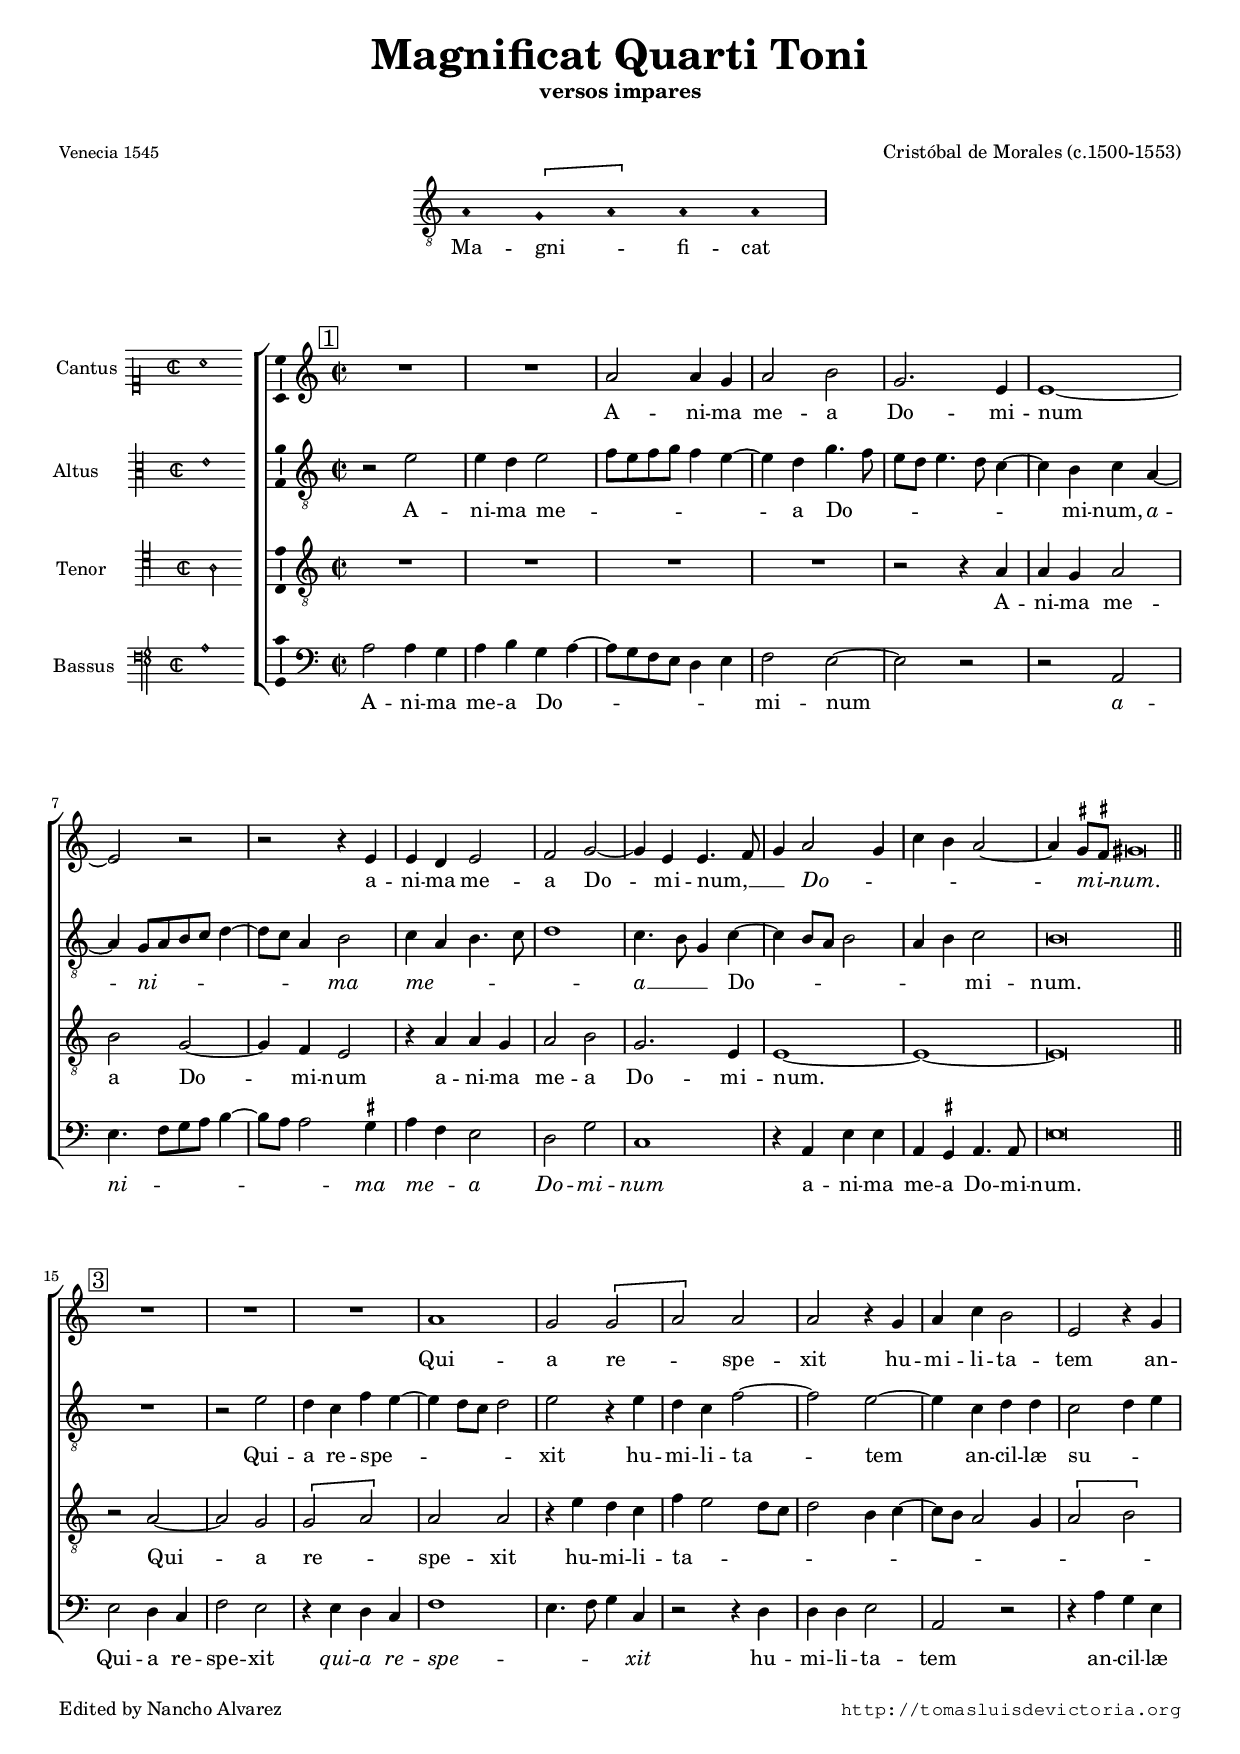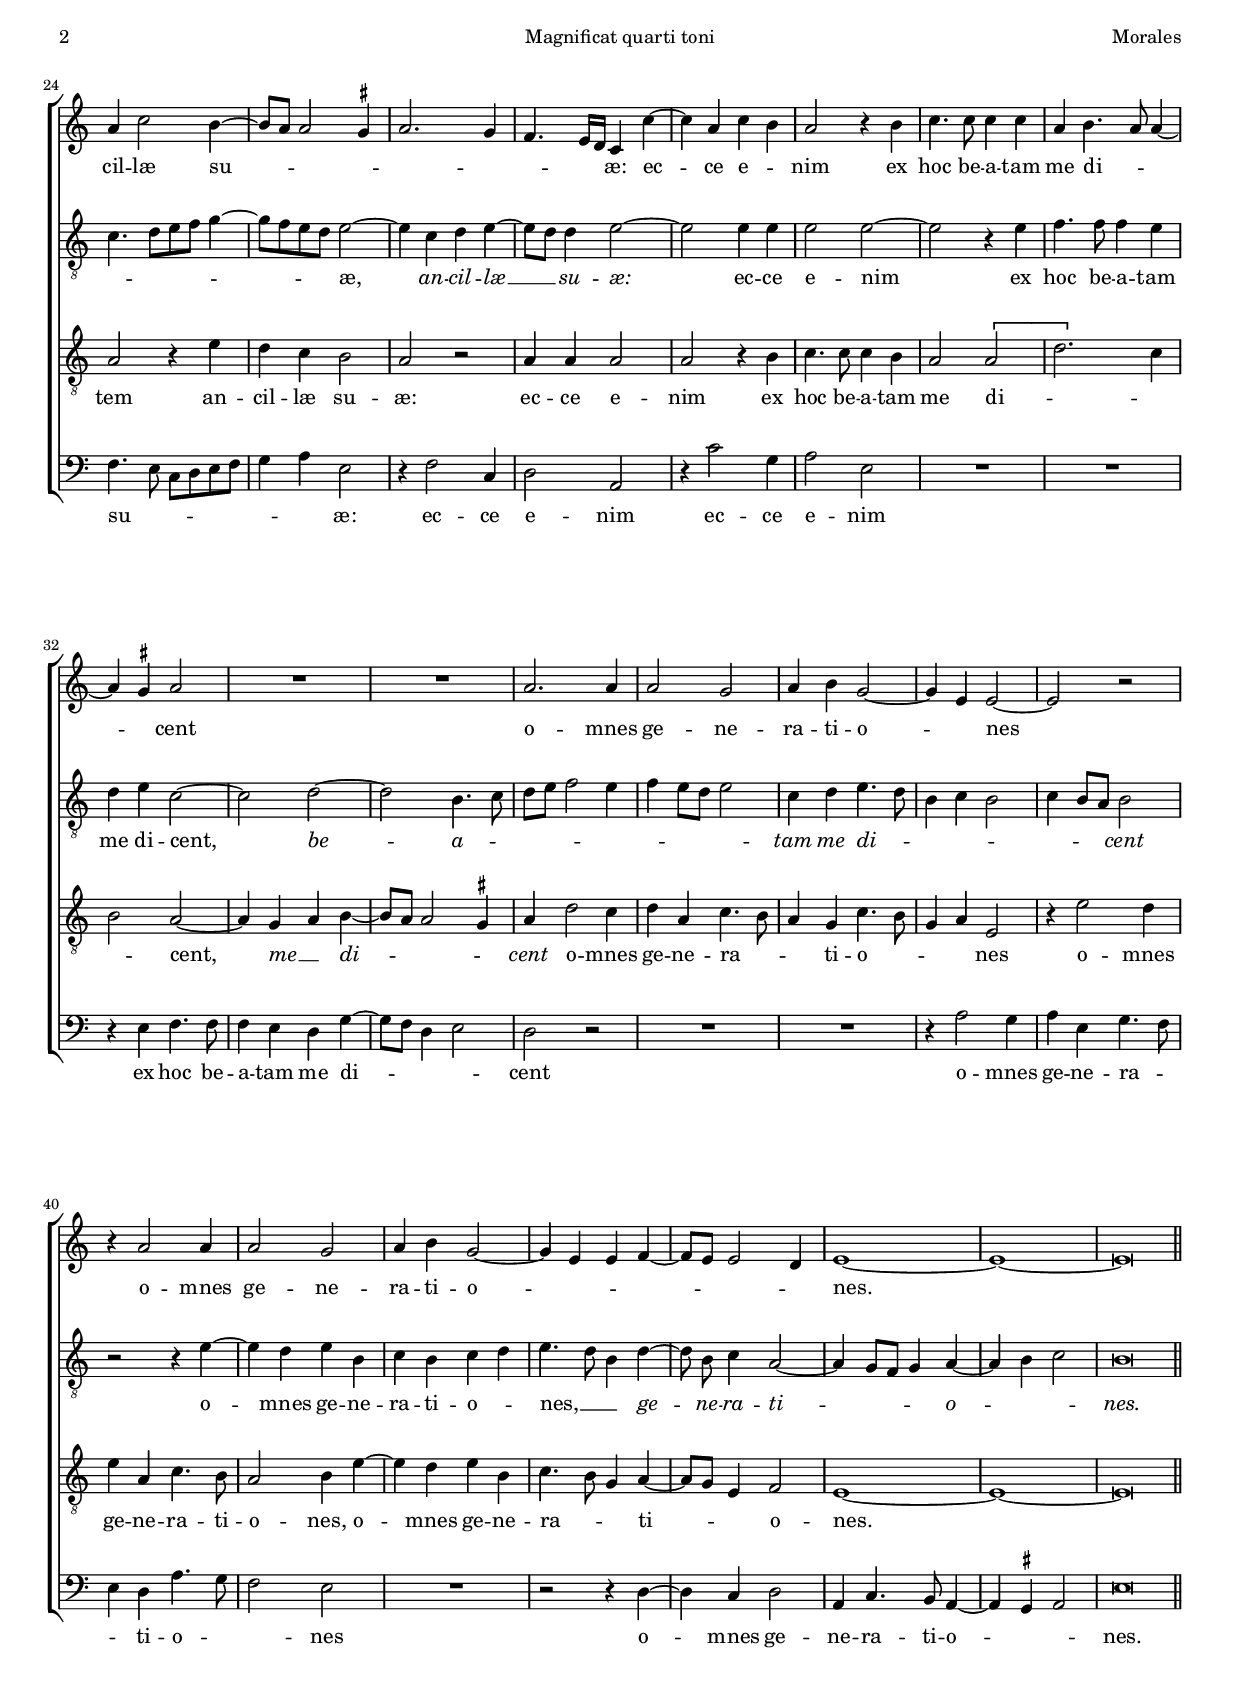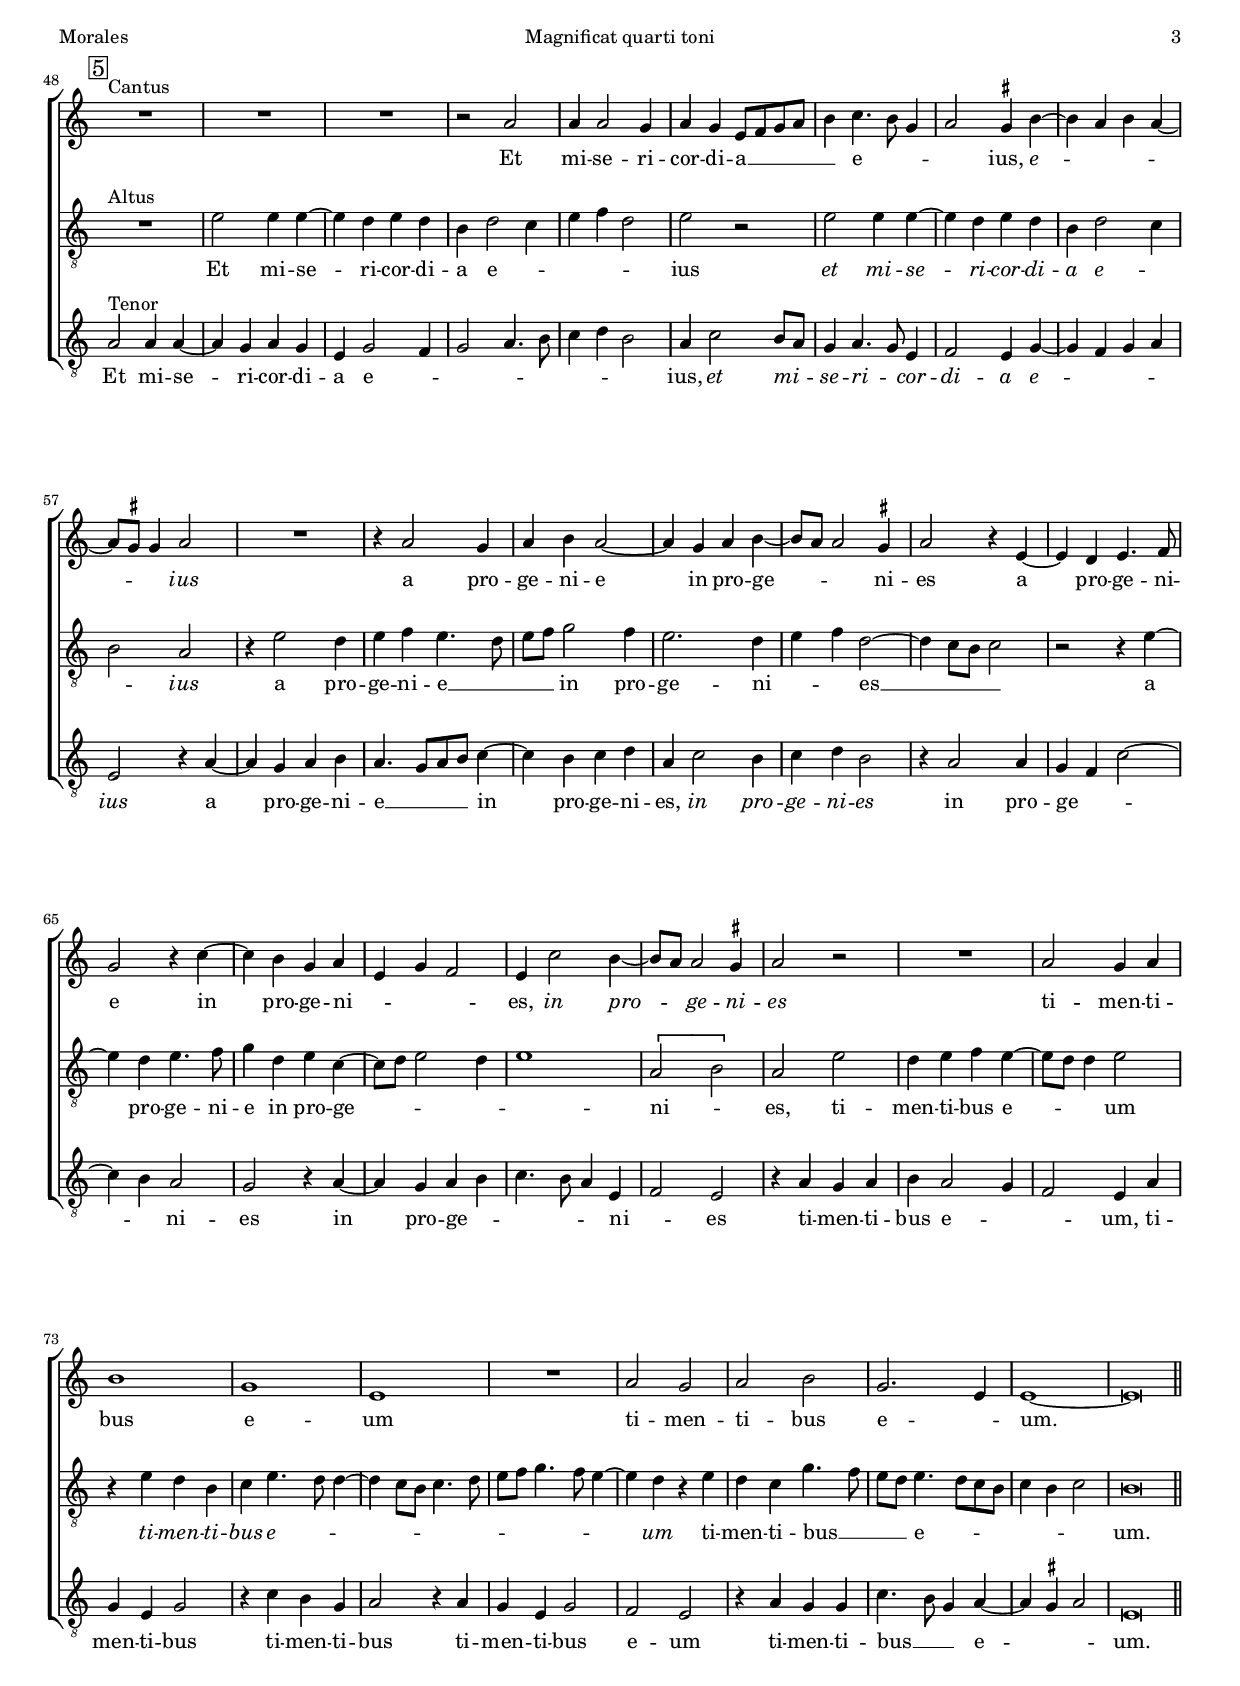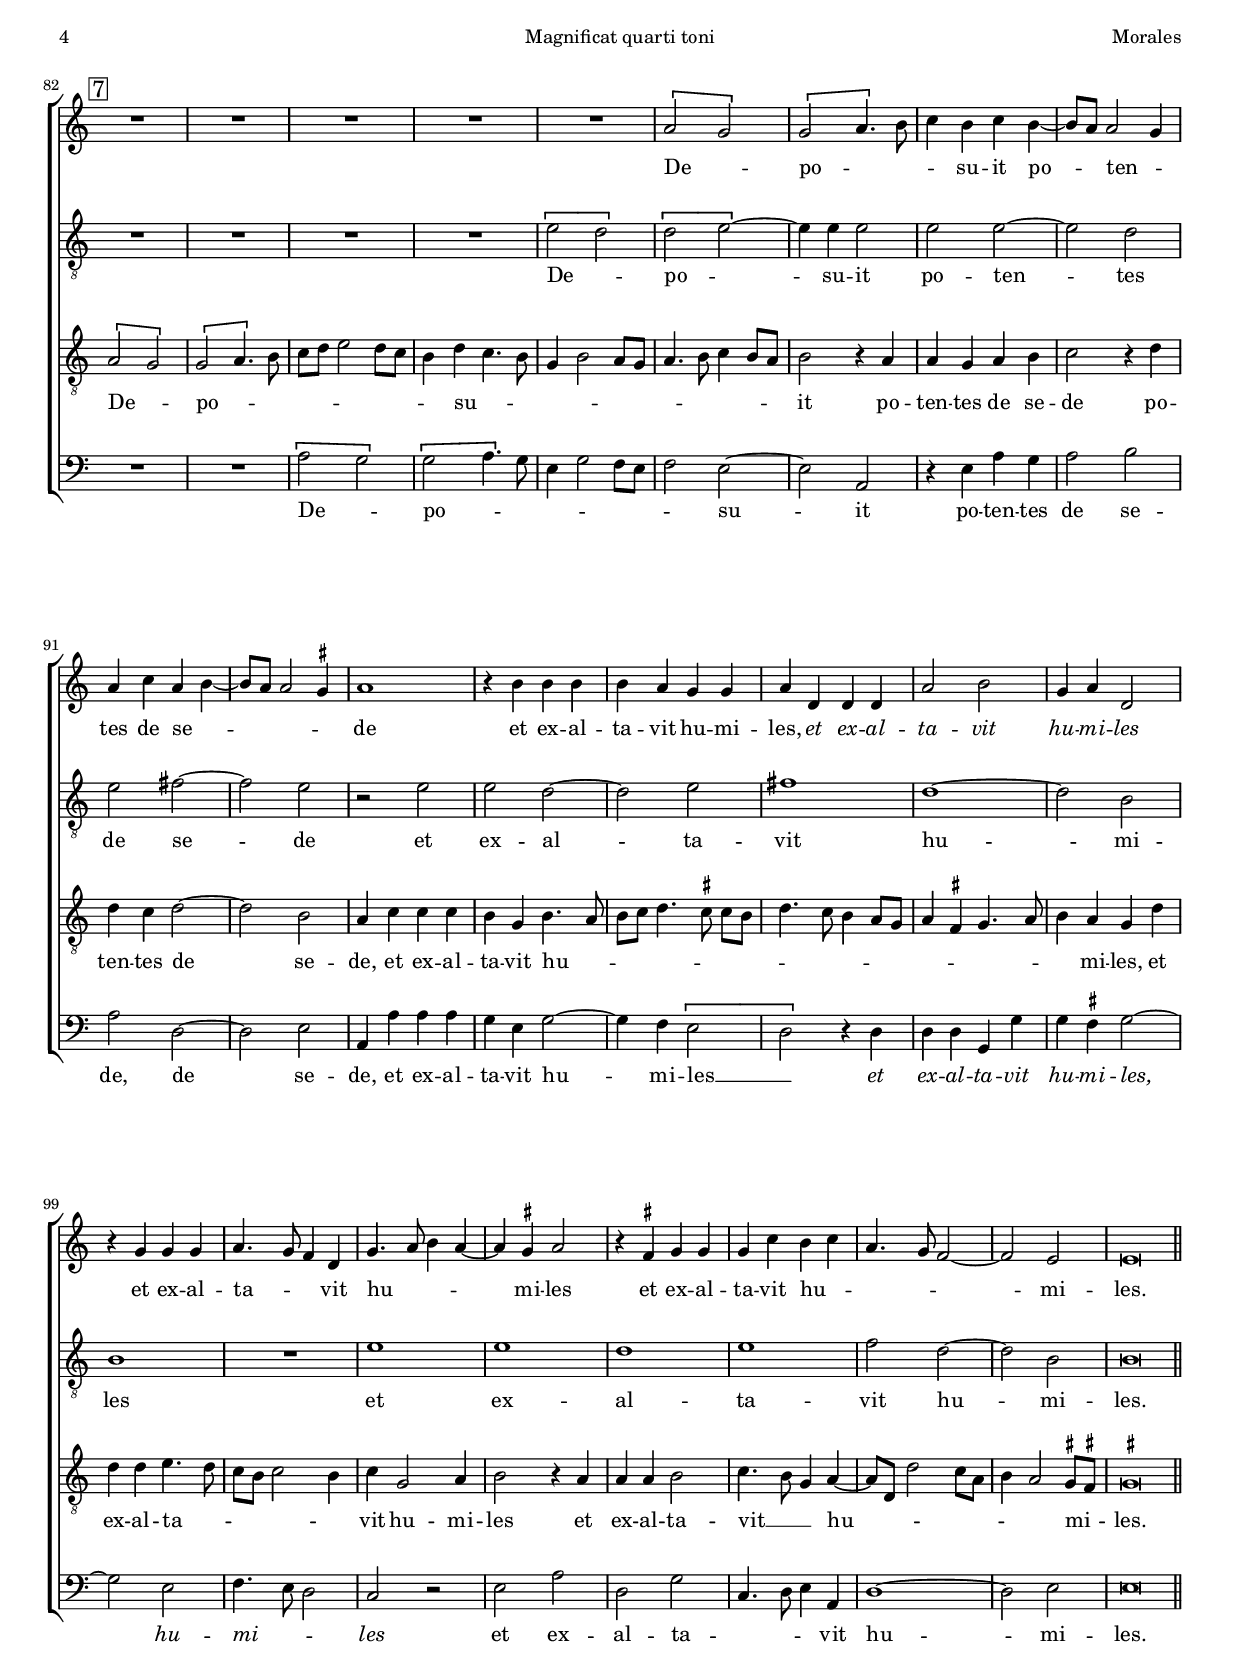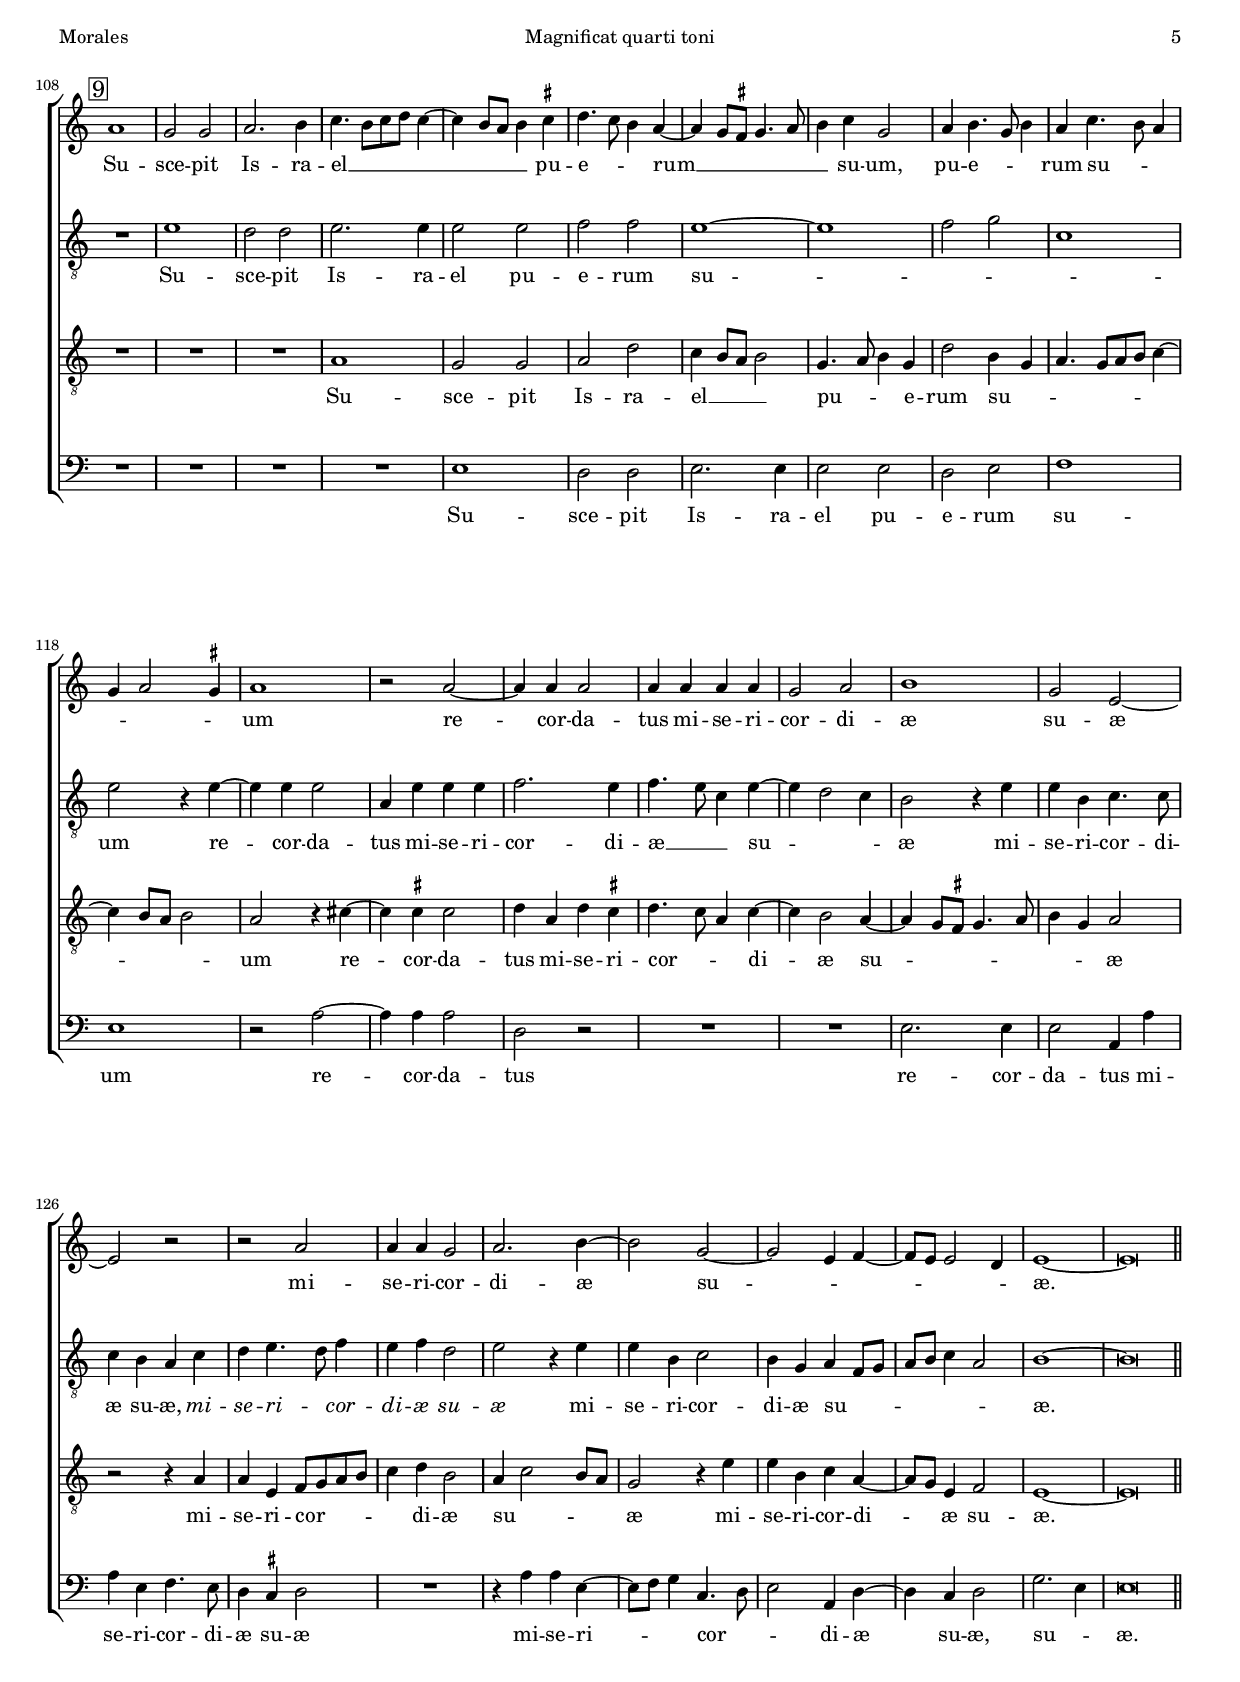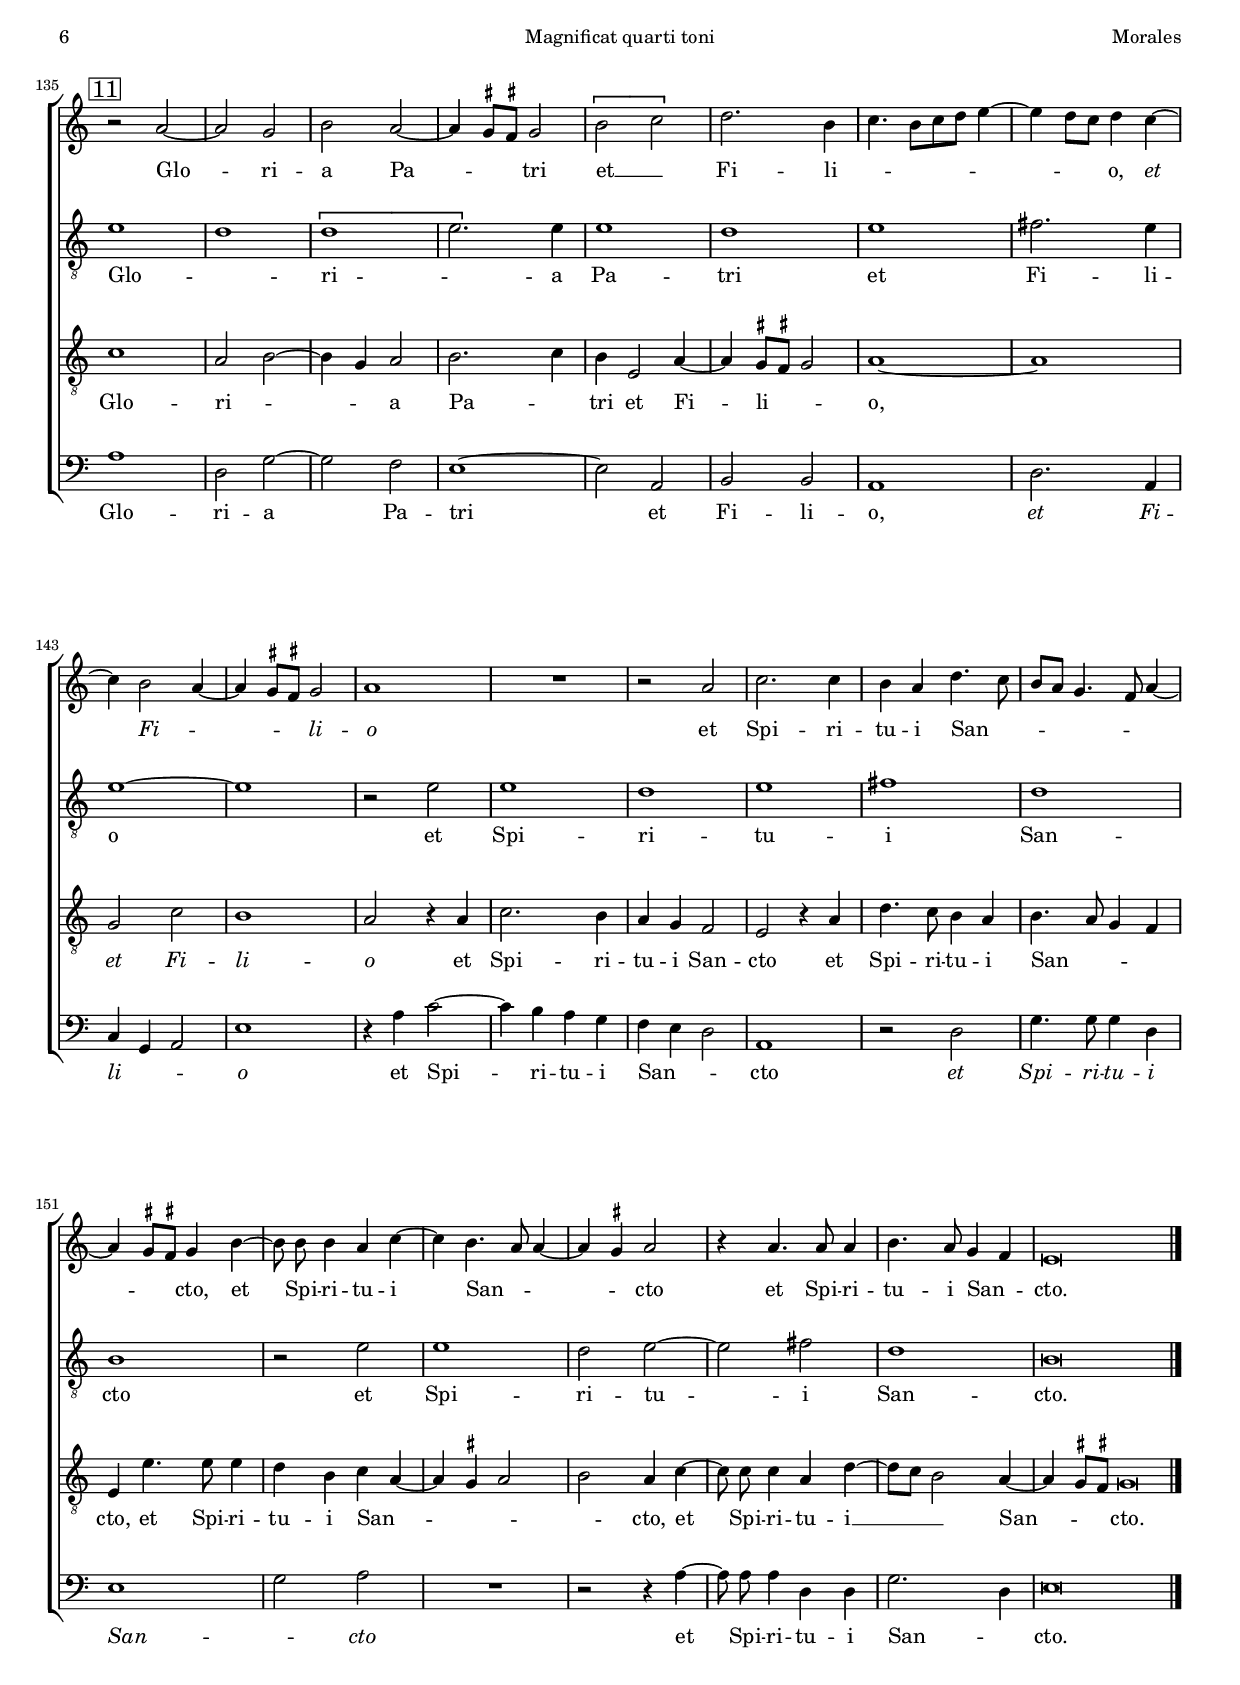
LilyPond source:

\version "2.18.0"

#(set-default-paper-size "a4")
#(set-global-staff-size 16.3)
#(ly:set-option 'point-and-click #f)
%mobile -s15.3 -i3.2 -ball

italicas=\override LyricText.font-shape = #'italic
rectas=\override LyricText.font-shape = #'upright
ss=\once \set suggestAccidentals = ##t
incipitwidth = 20

htitle="Magnificat quarti toni"
hcomposer="Morales"

\header {
	title=\markup{\fontsize #3 "Magnificat Quarti Toni"}
	subtitle="versos impares"
	subsubtitle=\markup{\null \vspace #1 }
	composer="Cristóbal de Morales (c.1500-1553)"
        pdfauthor=\composer
	%opus="(-)"
	poet=\markup{\smaller "Venecia 1545"} % hay muchas más ediciones
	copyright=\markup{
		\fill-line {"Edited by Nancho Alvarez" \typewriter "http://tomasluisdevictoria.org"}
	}
%	tagline=""
}

%tablet \markup{\null \vspace #2 }

\score {\transpose c' c' {
<<
         \new Voice = "canto" {
                 \override Staff.TimeSignature.stencil = #'()
                 \override Stem.transparent = ##t
                 \set Score.timing = ##f
                 \override NoteHead.style = #'neomensural         
                 \clef "G_8" 
                 \key a \minor
                 a4 \[g a\] a a \bar "|"
         }
         \new Lyrics \lyricsto "canto" {
                 Ma -- gni -- _ fi -- cat
         }
>>
        }%transpose

\layout {
        \override LigatureBracket.X-offset = #1
        line-width=13\cm 
        indent=6.0\cm
        %tablet indent = 4\cm
        ragged-right = ##f
}
}

%tablet \pageBreak


global={\key c \major \time 2/2 
	\mark \markup{\box 1} \skip 1*14 \bar "||" \break
	\mark \markup{\box 3} \skip 1*33 \bar "||" \break
	\mark \markup{\box 5} \skip 1*34 \bar "||" \break
	\mark \markup{\box 7} \skip 1*26 \bar "||" \break
	\mark \markup{\box 9} \skip 1*27 \bar "||" \break
	\mark \markup{\box 11} \skip 1*23 \bar "|."
}


cantus=\relative c''{
	R1*2
	a2 a4 g
	a2 b
	g2. e4
	e1 ~
	e2 r
	r r4 e
	e4 d e2
	f g ~
	g4 e e4. f8
	g4 a2 g4
	c b a2 ~
	a4 \ss gis8 \ss fis gis!\breve*1/4
	R1*3
	a1
	g2 \[g
	a\] a
	a r4 g
	a c b2
	e,r4 g
	a c2 b4 ~
	b8 a a2 \ss gis4
	a2. g4
	f4. e16 d c4 c' ~
	c4 a c b
	a2 r4 b
	c4. c8 c4 c
	a4 b4. a8 a4 ~
	a \ss gis a2
	R1*2
	a2. a4
	a2 g
	a4 b g2 ~
	g4 e e2 ~
	e r
	r4 a2 a4
	a2 g
	a4 b g2 ~
	g4 e e f ~
	f8 e e2 d4
	e1 ~
	e ~
	e\breve*1/2
	\once \override Score.TextScript.padding = #1
	s4*0^\markup{"Cantus"}
	R1*3
	r2 a
	a4 a2 g4
	a4 g e8 f g a
	b4 c4. b8 g4
	a2 \ss gis4 b ~
	b4 a b a ~
	a8 \ss gis gis4 a2
	R1
	r4 a2 g4
	a b a2 ~
	a4 g a b ~
	b8 a a2 \ss gis4 
	a2 r4 e ~
	e d e4. f8
	g2 r4 c ~
	c b g a
	e g f2
	e4 c'2 b4 ~
	b8 a a2 \ss gis4
	a2 r
	R1
	a2 g4 a
	b1
	g 
	e
	R1
	a2 g
	a b
	g2. e4
	e1 ~
	e\breve*1/2
	R1*5
	\[a2 g\]
	\[g2 a4.\] b8
	c4 b c b ~
	b8 a a2 g4
	a c a b ~
	b8 a a2 \ss gis4
	a1
	r4 b b b
	b a g g
	a d, d d
	a'2 b
	g4 a d,2
	r4 g g g
	a4. g8 f4 d
	g4. a8 b4 a ~
	a \ss gis a2
	r4 \ss fis g g
	g c b c
	a4. g8 f2 ~
	f e
	e\breve*1/2
	a1
	g2 g
	a2. b4
	c4. b8[ c d] c4 ~
	c b8 a b4 \ss cis
	d4. c8 b4 a ~
	a g8 \ss fis g4. a8
	b4 c g2
	a4 b4. g8 b4
	a c4. b8 a4
	g4 a2 \ss gis4 % gis4 a2 gis4 ?
	a1
	r2 a ~
	a4 a a2
	a4 a a a
	g2 a
	b1
	g2 e ~
	e r
	r a
	a4 a g2
	a2. b4 ~
	b2 g ~
	g e4 f ~
	f8 e e2 d4
	e1 ~
	e\breve*1/2
	r2 a ~
	a g 
	b a ~
	a4 \ss gis8 \ss fis gis2
	\[b2 c\]
	d2. b4
	c4. b8[ c d] e4 ~
	e d8 c d4 c ~
	c b2 a4 ~
	a \ss gis8 \ss fis gis2
	a1
	R1
	r2 a
	c2. c4
	b a d4. c8
	b a g4. f8 a4 ~
	a \ss gis8 \ss fis gis4
	b4 ~
	b8 \noBeam b b4 a c ~
	c b4. a8 a4 ~
	a \ss gis a2
	r4 a4. a8 a4b4. a8 g4 f
	e\breve*1/2
}

altus=\relative c'{
	r2 e
	e4 d e2
	f8 e f g f4 e ~
	e4 d g4. f8
	e d e4. d8 c4 ~
	c b c a ~
	a g8[ a b c] d4 ~
	d8 c a4 b2
	c4 a b4. c8 
	d1
	c4. b8 g4 c ~
	c b8 a b2
	a4 b c2
	b\breve*1/2
	R1
	r2 e
	d4 c f e ~
	e d8 c d2
	e r4 e
	d c f2 ~
	f e ~
	e4 c d d
	c2 d4 e
	c4. d8[ e f] g4 ~
	g8 f e d e2 ~
	e4 c d e ~
	e8 d d4 e2 ~
	e e4 e
	e2 e ~
	e r4 e
	f4. f8 f4 e
	d e c2 ~
	c d ~
	d b4. c8 d e f2 e4
	f4 e8 d e2
	c4 d e4. d8
	b4 c b2
	c4 b8 a b2
	r2 r4 e ~
	e d e b
	c4 b c d
	e4. d8 b4 d ~
	d8 \noBeam b c4 a2 ~
	a4 g8 f g4 a ~
	a b c2
	b\breve*1/2
	s4*0^\markup{"Altus"}
	R1
	e2 e4 e ~
	e d e d
	b d2 c4
	e4 f d2
	e2 r
	e2 e4 e ~
	e d e d
	b d2 c4
	b2 a
	r4 e'2 d4
	e f e4. d8
	e f g2 f4
	e2. d4
	e f d2 ~
	d4 c8 b c2
	r2 r4 e ~
	e d e4. f8
	g4 d e c ~
	c8 d e2 d4
	e1
	\[a,2 b\]
	a e'
	d4 e f e ~
	e8 d d4 e2
	r4 e d b
	c e4. d8 d4 ~
	d c8 b c4. d8
	e f g4. f8 e4 ~
	e d r e
	d c g'4. f8 
	e d e4. d8 c b
	c4 b c2
	b\breve*1/2
	R1*4
	\[e2 d\]
	\[d e ~ \]
	e4 e e2
	e e ~
	e d
	e fis ~
	fis e
	r2 e
	e d ~
	d e
	fis1
	d1 ~
	d2 b
	b1
	R1
	e1
	e
	d
	e
	f2 d ~
	d b
	b\breve*1/2
	R1
	e1
	d2 d
	e2. e4
	e2 e
	f f
	e1 ~
	e
	f2 g
	c,1
	e2 r4 e ~
	e4 e e2
	a,4 e' e e
	f2. e4
	f4. e8 c4 e ~
	e d2 c4
	b2 r4 e
	e b c4. c8
	c4 b a c
	d e4. d8 f4
	e f d2
	e2 r4 e
	e b c2
	b4 g a f8 g
	a b c4 a2
	b1 ~
	b\breve*1/2
	e1
	d
	\[d
	e2.\] e4
	e1
	d
	e
	fis2. e4
	e1 ~
	e 
	r2 e
	e1
	d1
	e
	fis
	d
	b
	r2 e
	e1
	d2 e ~
	e fis
	d1
	b\breve*1/2
}

tenor=\relative c'{
	R1*4
	r2 r4 a
	a4 g a2
	b g ~
	g4 f e2
	r4 a a g
	a2 b
	g2. e4
	e1 ~
	e ~
	e\breve*1/2
	r2 a ~
	a g
	\[g2 a\]
	a a
	r4 e' d c
	f e2 d8 c
	d2 b4 c ~
	c8 b a2 g4
	\[a2 b\]
	a r4 e'
	d c b2
	a r
	a4 a a2
	a r4 b
	c4. c8 c4 b
	a2 \[a
	d2.\] c4
	b2 a ~
	a4 g a b ~
	b8 a a2 \ss gis4
	a4 d2 c4 % sugerir cis ?
	d4 a c4. b8
	a4 g c4. b8
	g4 a e2
	r4 e'2 d4
	e a, c4. b8
	a2 b4 e ~
	e4 d e b
	c4. b8 g4 a ~
	a8 g e4 f2
	e1 ~
	e ~
	e\breve*1/2
	s4*0^\markup{"Tenor"}
	a2 a4 a ~
	a4 g a g
	e g2 f4
	g2 a4. b8
	c4 d b2
	a4 c2 b8 a
	g4 a4. g8 e4
	f2 e4 g ~
	g f g a
	e2 r4 a ~
	a g a b
	a4. g8[ a b] c4 ~
	c b c d
	a4 c2 b4
	c d b2
	r4 a2 a4
	g f c'2 ~
	c4 b a2
	g r4 a ~
	a g a b
	c4. b8 a4 e
	f2 e
	r4 a g a
	b4 a2 g4
	f2 e4 a
	g e g2
	r4 c b g
	a2 r4 a
	g e g2
	f e
	r4 a g g
	c4. b8 g4 a ~
	a \ss gis a2
	e\breve*1/2
	\[a2 g\]
	\[g a4.\] b8
	c d e2 d8 c
	b4 d c4. b8
	g4 b2 a8 g
	a4. b8 c4 b8 a
	b2 r4 a
	a g a b
	c2 r4 d
	d c d2 ~
	d2 b
	a4 c c c
	b g b4. a8
	b c d4. \ss cis8 cis[ b]
	d4. c8 b4 a8 g
	a4 \ss fis g4. a8
	b4 a g d'
	d d e4. d8
	c b c2 b4
	c4 g2 a4
	b2 r4 a
	a a b2
	c4. b8 g4 a ~ % sugerir gis ?
	a8 d, d'2 c8 a
	b4 a2 \ss gis8 \ss fis
	\ss gis\breve*1/2
	R1*3
	a1
	g2 g
	a d
	c4 b8 a b2
	g4. a8 b4 g
	d'2 b4 g
	a4. g8[ a b] c4 ~
	c b8 a b2
	a r4 cis ~
	cis \ss cis cis2
	d4 a d \ss cis
	d4. c8 a4 c ~
	c b2 a4 ~
	a g8 \ss fis g4. a8
	b4 g a2
	r2 r4 a
	a e f8 g a b
	c4 d b2
	a4 c2 b8 a
	g2 r4 e'
	e b c a ~
	a8 g e4 f2
	e1 ~
	e\breve*1/2
	c'1
	a2 b ~
	b4 g a2
	b2. c4
	b4 e,2 a4 ~
	a \ss gis8 \ss fis gis2
	a1 ~
	a
	g2 c
	b1
	a2 r4 a
	c2. b4
	a g f2
	e r4 a
	d4. c8 b4 a
	b4. a8 g4 f
	e e'4. e8 e4
	d b c a ~
	a \ss gis a2
	b a4 c ~
	c8 \noBeam c c4 a d ~
	d8 c b2 a4 ~
	a \ss gis8 \ss fis gis\breve*1/4
}

bassus=\relative c'{
	a2 a4 g
	a b g a ~
	a8 g f e d4 e
	f2 e ~
	e r
	r a,
	e'4. f8[ g a] b4 ~
	b8 a a2 \ss gis4
	a4 f e2
	d g
	c,1
	r4 a e' e
	a, \ss gis a4. a8
	e'\breve*1/2
	e2 d4 c
	f2 e
	r4 e d c
	f1
	e4. f8 g4 c,
	r2 r4 d
	d4 d e2
	a, r
	r4 a' g e
	f4. e8 c d e f
	g4 a e2
	r4 f2 c4
	d2 a
	r4 c'2 g4
	a2 e
	R1*2
	r4 e f4. f8
	f4 e d g ~
	g8 f d4 e2
	d r
	R1*2
	r4 a'2 g4
	a e g4. f8
	e4 d a'4. g8 
	f2 e
	R1
	r2 r4 d ~
	d c d2
	a4 c4. b8 a4 ~
	a \ss gis a2
	e'\breve*1/2
	R1*34
	R1*2
	\[a2 g\]
	\[g a4.\] g8
	e4 g2 f8 e
	f2 e ~
	e a,
	r4 e' a g
	a2 b
	a d, ~
	d e
	a,4 a' a a
	g e g2 ~
	g4 f \[e2
	d\] r4 d
	d d g, g'
	g \ss fis g2 ~
	g e
	f4. e8 d2
	c r
	e a
	d, g
	c,4. d8 e4 a,
	d1 ~
	d2 e
	e\breve*1/2
	R1*4
	e1
	d2 d
	e2. e4 
	e2 e
	d e
	f1
	e
	r2 a ~
	a4 a a2
	d,2 r
	R1*2
	e2. e4
	e2 a,4 a'
	a e f4. e8
	d4 \ss cis4 d2
	R1
	r4 a' a e ~
	e8 f g4 c,4. d8
	e2 a,4 d ~
	d c d2
	g2. e4
	e\breve*1/2
	a1
	d,2 g ~
	g f 
	e1 ~
	e2 a,
	b b
	a1
	d2. a4
	c g a2
	e'1
	r4 a c2 ~
	c4 b a g
	f4 e d2
	a1
	r2 d2
	g4. g8 g4 d
	e1
	g2 a
	R1
	r2 r4 a ~
	a8 \noBeam a a4 d, d
	g2. d4
	e\breve*1/2
}

textocantus=\lyricmode{
A -- ni -- ma me -- a Do -- mi -- num
a -- ni -- ma me -- a Do -- mi -- num, __ _ _ 
\italicas
Do -- _ _ _ _ mi -- _ num.
\rectas
Qui -- a re -- _ spe -- xit hu -- mi -- li -- ta -- tem
an -- cil -- læ su -- _ _ _ _ _ _ _ _ æ:
ec -- ce e -- _ nim
ex hoc be -- a -- tam me di -- _ _ _ cent
o -- mnes ge -- ne -- ra -- ti -- o -- _ nes
o -- mnes ge -- ne -- ra -- ti -- o -- _ _ _ _ _ _ nes.
Et mi -- se -- ri -- cor -- di -- a __ _ _ _ _ e -- _ _ _ ius,
\italicas
e -- _ _ _ _ _ ius
\rectas
a pro -- ge -- ni -- e in pro -- ge -- _ _ ni -- es
a pro -- ge -- ni -- e
in pro -- ge -- ni -- _ _ _ es,
\italicas
in pro -- _ ge -- ni -- es
\rectas
ti -- men -- ti -- bus e -- um
ti -- men -- ti -- bus e -- _ um.
De -- _ po -- _ _ _ su -- it po -- _ ten -- _ tes de se -- _ _ _ _ de
et ex -- al -- ta -- vit hu -- mi -- les,
\italicas
et ex -- al -- ta -- vit hu -- mi -- les
\rectas
et ex -- al -- ta -- _ _ vit hu -- _ _ _ mi -- les
et ex -- al -- ta -- vit hu -- _ _ _ _ mi -- les.
Su -- sce -- pit Is -- ra -- el __ _ _ _ _ _ _ _
pu -- e -- _ _ rum __ _ _ _ _ _ su -- um,
pu -- e -- _ _ rum su -- _ _ _ _ _ um
re -- cor -- da -- tus mi -- se -- ri -- cor -- di -- æ su -- æ
mi -- se -- ri -- cor -- di -- æ su -- _ _ _ _ _ æ.
Glo -- ri -- a Pa -- _ _ tri
et __ _ Fi -- li -- _ _ _ _ _ _ _ o,
\italicas
et Fi -- _ _ _ li -- o
\rectas
et Spi -- ri -- tu -- i San -- _ _ _ _ _ _ _ _ cto,
et Spi -- ri -- tu -- i San -- _ _ _ cto
et Spi -- ri -- tu -- i San -- _ cto.
}

textoaltus=\lyricmode{
A -- ni -- ma me -- _ _ _ _ _ _ a Do -- _ _ _ _ _ _ mi -- num,
\italicas
a -- ni -- _ _ _ _ _ _ ma me -- _ _ _ _ a __ _ _ 
\rectas
Do -- _ _ _ _ _ mi -- num.
Qui -- a re -- spe -- _ _ _ _ xit
hu -- mi -- li -- ta -- tem an -- cil -- læ su -- _ _ _ _ _ _ _ _ _ _ æ,
\italicas
an -- cil -- læ __ _ su -- æ:
\rectas
ec -- ce e -- nim ex hoc be -- a -- tam me di -- cent,
\italicas
be -- a -- _ _ _ _ _ _ _ _ _ tam me di -- _ _ _ _ _ _ _ cent
\rectas
o -- mnes ge -- ne -- ra -- ti -- o -- _ nes, __ _ _ 
\italicas
ge -- ne -- ra -- ti -- _ _ _ o -- _ _ nes.
\rectas
Et mi -- se -- ri -- cor -- di -- a e -- _ _ _ _ ius
\italicas
et mi -- se -- ri -- cor -- di -- a e -- _ _ ius
\rectas
a pro -- ge -- ni -- e __ _ _ _ in pro -- ge -- ni -- _ _ es __ _ _ _ 
a pro -- ge -- ni -- e in pro -- ge -- _ _ _ _ ni -- _ es,
ti -- men -- ti -- bus e -- _ _ um
\italicas
ti -- men -- ti -- bus e -- _ _ _ _ _ _ _ _ _ _ _ um
\rectas
ti -- men -- ti -- bus __ _ _ _ e -- _ _ _ _ _ _ um.
De -- _ po -- _ su -- it
po -- ten -- tes de se -- de
et ex -- al -- ta -- vit hu -- mi -- les
et ex -- al -- ta -- vit hu -- mi -- les.
Su -- sce -- pit Is -- ra -- el
pu -- e -- rum su -- _ _ _ um
re -- cor -- da -- tus mi -- se -- ri -- cor -- di -- æ __ _ _ su -- _ _ æ
mi -- se -- ri -- cor -- di -- æ su -- æ,
\italicas
mi -- se -- ri -- _ cor -- di -- æ su -- æ
\rectas
mi -- se -- ri -- cor -- di -- æ su -- _ _ _ _ _ _ æ.
Glo -- _ ri -- _ a Pa -- tri
et Fi -- li -- o
et Spi -- ri -- tu -- i San -- cto
et Spi -- ri -- tu -- i San -- cto.
}

textotenor=\lyricmode{
A -- ni -- ma me -- a Do -- mi -- num
a -- ni -- ma me -- a Do -- mi -- num.
Qui -- a re -- _ spe -- xit
hu -- mi -- li -- ta -- _ _ _ _ _ _ _ _ _ _ _ tem
an -- cil -- læ su -- æ:
ec -- ce e -- nim ex hoc be -- a -- tam me di -- _ _ _ cent,
\italicas
me __ _ di -- _ _ _ cent
\rectas
o -- mnes ge -- ne -- ra -- _ _ ti -- o -- _ _ _ nes
o -- mnes ge -- ne -- ra -- ti -- o -- nes,
o -- mnes ge -- ne -- ra -- _ _ ti -- _ _ o -- nes.
Et mi -- se -- ri -- cor -- di -- a e -- _ _ _ _ _ _ _ ius,
\italicas
et mi -- _ se -- ri -- _ cor -- di -- a e -- _ _ _ ius
\rectas
a pro -- ge -- ni -- e __ _ _ _ in pro -- ge -- ni -- es,
\italicas
in pro -- ge -- ni -- es
\rectas
in pro -- ge -- _ _ _ ni -- es
in pro -- ge -- _ _ _ _ ni -- _ es
ti -- men -- ti -- bus e -- _ _ um,
ti -- men -- ti -- bus
ti -- men -- ti -- bus
ti -- men -- ti -- bus e -- um
ti -- men -- ti -- bus __ _ _ e -- _ _ um.
De -- _ po -- _ _ _ _ _ _ _ _ su -- _ _ _ _ _ _ _ _ _ _ _ it
po -- ten -- tes de se -- de
po -- ten -- tes de se -- de,
et ex -- al -- ta -- vit hu -- _ _ _ _ _ _ _ _ _ _ _ _ _ _ _ _ _ mi -- les,
et ex -- al -- ta -- _ _ _ _ _ vit hu -- mi -- les
et ex -- al -- ta -- vit __ _ _ hu -- _ _ _ _ _ _ mi -- _ les.
Su -- sce -- pit Is -- ra -- el __ _ _ _ 
pu -- _ _ e -- rum su -- _ _ _ _ _ _ _ _ _ um
re -- cor -- da -- tus mi -- se -- ri -- cor -- _ _ di -- æ
su -- _ _ _ _ _ _ æ
mi -- se -- ri -- cor -- _ _ _ _ di -- æ su -- _ _ _ æ
mi -- se -- ri -- cor -- di -- _ æ su -- æ.
Glo -- ri -- _ _ a Pa -- _ tri
et Fi -- li -- _ _ o,
\italicas
et Fi -- li -- o
\rectas
et Spi -- ri -- tu -- i San -- cto
et Spi -- ri -- tu -- i San -- _ _ _ cto,
et Spi -- ri -- tu -- i San -- _ _ _ _ cto,
et Spi -- ri -- tu -- i __ _ _ San -- _ _ cto.
}

textobassus=\lyricmode{
A -- ni -- ma me -- a Do -- _ _ _ _ _ _ mi -- num
\italicas
a -- ni -- _ _ _ _ _ _ ma me -- _ a Do -- mi -- num
\rectas
a -- ni -- ma me -- a Do -- mi -- num.
Qui -- a re -- spe -- xit
\italicas
qui -- a re -- spe -- _ _ _ xit
\rectas
hu -- mi -- li -- ta -- tem
an -- cil -- læ su -- _ _ _ _ _ _ _ æ:
ec -- ce e -- nim
ec -- ce e -- nim
ex hoc be -- a -- tam me di -- _ _ _ cent
o -- mnes ge -- ne -- ra -- _ _ ti -- o -- _ _ nes
o -- mnes ge -- ne -- ra -- ti -- o -- _ _ nes.
De -- _ po -- _ _ _ _ _ _ _ su -- it
po -- ten -- tes de se -- de,
de se -- de,
et ex -- al -- ta -- vit hu -- mi -- les __ _ 
\italicas
et ex -- al -- ta -- vit hu -- mi -- les,
hu -- mi -- _ _ les
\rectas
et ex -- al -- ta -- _ _ _ vit hu -- mi -- les.
Su -- sce -- pit Is -- ra -- el
pu -- e -- rum su -- um
re -- cor -- da -- tus
re -- cor -- da -- tus mi -- se -- ri -- cor -- di -- æ su -- æ
mi -- se -- ri -- _ _ cor -- _ _ di -- æ su -- æ,
su -- _ æ.
Glo -- ri -- a Pa -- tri
et Fi -- li -- o,
\italicas
et Fi -- li -- _ _ o
\rectas
et Spi -- ri -- tu -- i San -- _ _ cto
\italicas
et Spi -- ri -- tu -- i San -- _ cto
\rectas
et Spi -- ri -- tu -- i San -- _ cto.
}

incipitcantus=\markup{
	\score{
		{ 
		\set Staff.instrumentName="Cantus "
		\override NoteHead.style = #'neomensural
		\override Rest.style = #'neomensural
		\override Staff.TimeSignature.style = #'neomensural
		\cadenzaOn 
		\clef "petrucci-c1"
		\key c \major
		\time 2/2
		a'1
		} 
	\layout {
		\context {\Voice
			\remove Ligature_bracket_engraver
			\consists Mensural_ligature_engraver
		}
		line-width=\incipitwidth
		indent = 0
	}
	}
}


incipitaltus=\markup{
	\score{
		{ 
		\set Staff.instrumentName="Altus     "
		\override NoteHead.style = #'neomensural
		\override Rest.style = #'neomensural
		\override Staff.TimeSignature.style = #'neomensural
		\cadenzaOn 
		\clef "petrucci-c3"
		\key c \major
		\time 2/2
		e'1
		} 
	\layout {
		\context {\Voice
			\remove Ligature_bracket_engraver
			\consists Mensural_ligature_engraver
		}
		line-width=\incipitwidth
		indent = 0
	}
	}
}

incipittenor=\markup{
	\score{
		{ 
		\set Staff.instrumentName="Tenor     "
		\override NoteHead.style = #'neomensural 
		\override Rest.style = #'neomensural
		\override Staff.TimeSignature.style = #'neomensural
		\cadenzaOn 
		\clef "petrucci-c4"
		\key c \major
		\time 2/2
		a2
		} 
	\layout {
		\context {\Voice
			\remove Ligature_bracket_engraver
			\consists Mensural_ligature_engraver
		}
		line-width=\incipitwidth
		indent=0
	}
	}
}

incipitbassus=\markup{
	\score{
		{ 
		\set Staff.instrumentName="Bassus  "
		\override NoteHead.style = #'neomensural 
		\override Rest.style = #'neomensural
		\override Staff.TimeSignature.style = #'neomensural
		\cadenzaOn 
		\clef "petrucci-f4"
		\key c \major
		\time 2/2
		a1
		} 
	\layout {
		\context {\Voice
			\remove Ligature_bracket_engraver
			\consists Mensural_ligature_engraver
		}
		line-width=\incipitwidth
		indent=0
	}
	}
}



\score {\transpose c' c'{
\new ChoirStaff<<

	\new Staff <<\global
	\new Voice="v1" {
		\set Staff.instrumentName=\incipitcantus
		\clef "treble"
		\cantus }
	\new Lyrics \lyricsto "v1" {\textocantus }
	>>

	\new Staff <<\global
	\new Voice="v2" {
		\set Staff.instrumentName=\incipitaltus
		\clef "G_8"
		\altus }
	\new Lyrics \lyricsto "v2" {\textoaltus }
	>>
	
	\new Staff <<\global
	\new Voice="v3" {
		\set Staff.instrumentName=\incipittenor
		\clef "G_8"
		\tenor }
	\new Lyrics \lyricsto "v3" {\textotenor }
	>>

	\new Staff <<\global
	\new Voice="v4" {
		\set Staff.instrumentName=\incipitbassus
		\clef "bass"
		\bassus }
	\new Lyrics \lyricsto "v4" {\textobassus }
	>>
	
>>

	}%transpose

\layout{ 
	\context {\Lyrics 
		\override VerticalAxisGroup.staff-affinity = #UP
		\override VerticalAxisGroup.nonstaff-relatedstaff-spacing =
			#'((basic-distance . 0) (minimum-distance . 0) (padding . 1))
		\override LyricText.font-size = #1.2
		\override LyricHyphen.minimum-distance = #0.5
	}
	\context {\Score 
		tempoHideNote = ##t
		\override BarNumber.padding = #2 
	}
	\context {\Voice 
		%melismaBusyProperties = #'()
		%autoBeaming = ##f
	}
	\context {\Staff 
                \RemoveEmptyStaves
                %\override VerticalAxisGroup.remove-first = ##t
		\override VerticalAxisGroup.staff-staff-spacing =
			#'((basic-distance . 11) (minimum-distance . 0) (padding . 1))
		\consists Ambitus_engraver 
		\override LigatureBracket.padding = #1
	}
}

%\midi { \mtempo }

}


\paper{
	evenHeaderMarkup=\markup  \fill-line { \fromproperty #'page:page-number-string \htitle \hcomposer }
	oddHeaderMarkup= \markup  \fill-line { \on-the-fly #not-first-page \hcomposer \on-the-fly #not-first-page \htitle \on-the-fly #not-first-page \fromproperty #'page:page-number-string }
	%system-count=20
	%page-count = 8
	ragged-last-bottom = ##f
	indent=3.5\cm
	system-system-spacing =
	#'((basic-distance . 20) (minimum-distance . 0) (padding . 5))
	top-system-spacing = % header
	#'((basic-distance . 9) (minimum-distance . 0) (padding . 0))
	last-bottom-spacing = % footer
	#'((basic-distance . 12) (minimum-distance . 0) (padding . 0))

}
